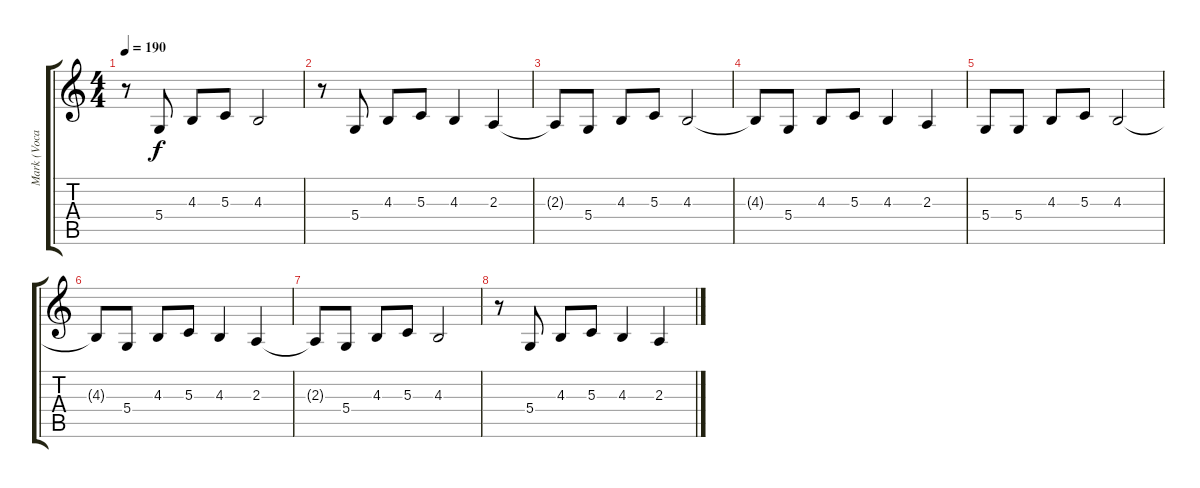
\track ("Mark (Vocals)" "Mark (Voca") {instrument tenorsax}
\staff {score tabs}
\tuning (E4 B3 G3 D3 A2 E2) {hide}
\ts (4 4)
\tempo 190
\clef g2
\ks c
r.8{dy f} 5.4.8 4.3.8 5.3.8 4.3.2 |
r.8 5.4.8 4.3.8 5.3.8 4.3.4 2.3.4 |
2.3{t}.8 5.4.8 4.3.8 5.3.8 4.3.2 |
4.3{t}.8 5.4.8 4.3.8 5.3.8 4.3.4 2.3.4 |
5.4.8 5.4.8 4.3.8 5.3.8 4.3.2 |
4.3{t}.8 5.4.8 4.3.8 5.3.8 4.3.4 2.3.4 |
2.3{t}.8 5.4.8 4.3.8 5.3.8 4.3.2 |
r.8 5.4.8 4.3.8 5.3.8 4.3.4 2.3.4
